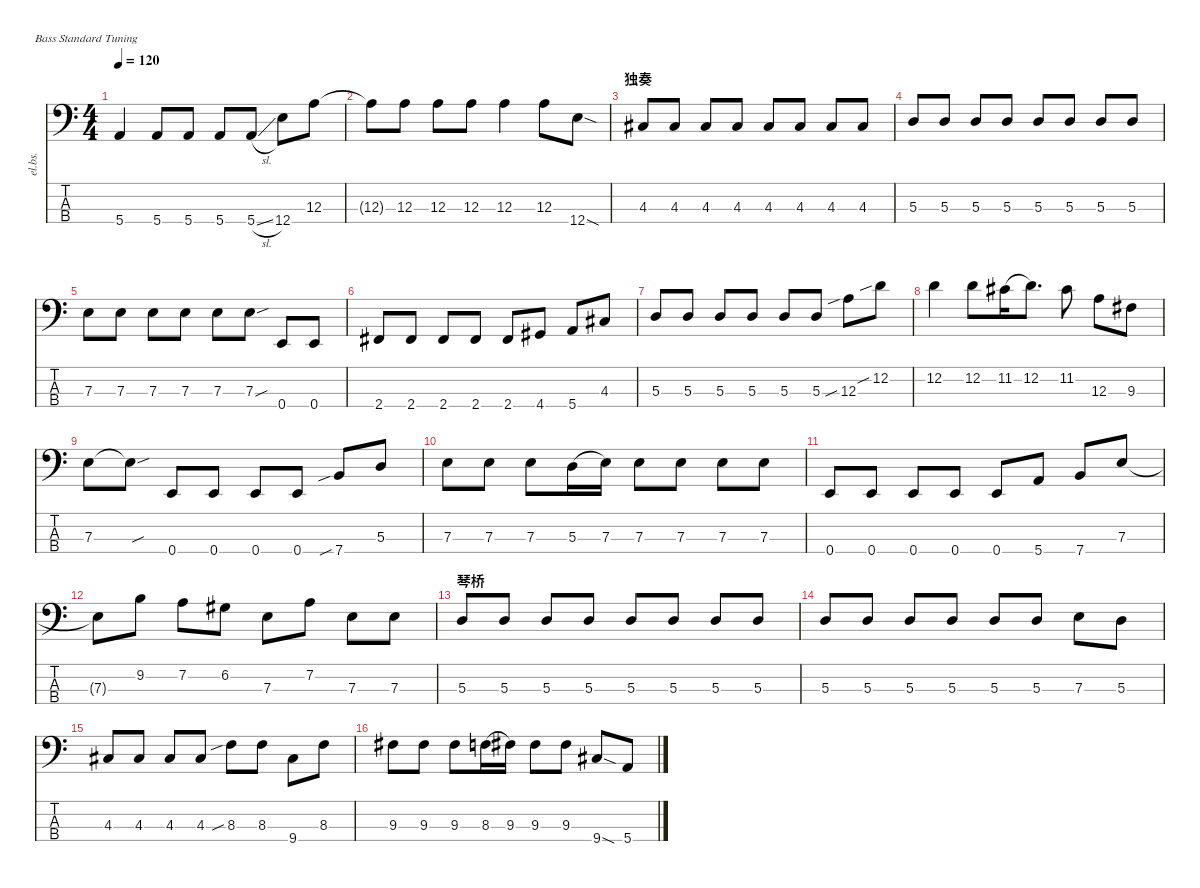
\defaultSystemsLayout 4
\hideDynamics
\bracketExtendMode nobrackets
\track ("Electric Bass" "el.bs.") {instrument electricbassfinger}
\staff {score tabs}
\tuning (G2 D2 A1 E1)
\ts (4 4)
\tempo 120
\clef f4
\ks c
5.4.4{dy mf beam Up} 5.4.8{beam Up} 5.4.8{beam Up} 5.4.8{beam Up} 5.4{sl}.8{beam Up} 12.4.8{beam Down} 12.3.8{beam Down} |
12.3{t}.8{beam Down} 12.3.8{beam Down} 12.3.8{beam Down} 12.3.8{beam Down} 12.3.4{beam Down} 12.3.8{beam Down} 12.4{sod}.8{beam Down} |
\section ("" "独奏")
4.3{acc #}.8{beam Up} 4.3{acc #}.8{beam Up} 4.3{acc #}.8{beam Up} 4.3{acc #}.8{beam Up} 4.3{acc #}.8{beam Up} 4.3{acc #}.8{beam Up} 4.3{acc #}.8{beam Up} 4.3{acc #}.8{beam Up} |
5.3.8{beam Up} 5.3.8{beam Up} 5.3.8{beam Up} 5.3.8{beam Up} 5.3.8{beam Up} 5.3.8{beam Up} 5.3.8{beam Up} 5.3.8{beam Up} |
7.3.8{beam Down} 7.3.8{beam Down} 7.3.8{beam Down} 7.3.8{beam Down} 7.3.8{beam Down} 7.3{sou}.8{beam Down} 0.4.8{beam Up} 0.4.8{beam Up} |
2.4{acc #}.8{beam Up} 2.4{acc #}.8{beam Up} 2.4{acc #}.8{beam Up} 2.4{acc #}.8{beam Up} 2.4{acc #}.8{beam Up} 4.4{acc #}.8{beam Up} 5.4.8{beam Up} 4.3{acc #}.8{beam Up} |
5.3.8{beam Up} 5.3.8{beam Up} 5.3.8{beam Up} 5.3.8{beam Up} 5.3.8{beam Up} 5.3.8{beam Up} 12.3{sib}.8{beam Down} 12.2{sib}.8{beam Down} |
12.2.4{beam Down} 12.2.8{beam Down} 11.2{acc #}.16{legatoorigin beam Down} 12.2.8{d beam Down} 11.2{acc #}.8{beam Down} 12.3.8{beam Down} 9.3{acc #}.8{beam Down} |
7.3.8{beam Down} 7.3{sou t}.8{beam Down} 0.4.8{beam Up} 0.4.8{beam Up} 0.4.8{beam Up} 0.4.8{beam Up} 7.4{sib}.8{beam Up} 5.3.8{beam Up} |
7.3.8{beam Down} 7.3.8{beam Down} 7.3.8{beam Down} 5.3.16{legatoorigin beam Down} 7.3.16{beam Down} 7.3.8{beam Down} 7.3.8{beam Down} 7.3.8{beam Down} 7.3.8{beam Down} |
0.4.8{beam Up} 0.4.8{beam Up} 0.4.8{beam Up} 0.4.8{beam Up} 0.4.8{beam Up} 5.4.8{beam Up} 7.4.8{beam Up} 7.3.8{beam Up} |
7.3{t}.8{beam Down} 9.2.8{beam Down} 7.2.8{beam Down} 6.2{acc #}.8{beam Down} 7.3.8{beam Down} 7.2.8{beam Down} 7.3.8{beam Down} 7.3.8{beam Down} |
\section ("" "琴桥")
5.3.8{beam Up} 5.3.8{beam Up} 5.3.8{beam Up} 5.3.8{beam Up} 5.3.8{beam Up} 5.3.8{beam Up} 5.3.8{beam Up} 5.3.8{beam Up} |
5.3.8{beam Up} 5.3.8{beam Up} 5.3.8{beam Up} 5.3.8{beam Up} 5.3.8{beam Up} 5.3.8{beam Up} 7.3.8{beam Down} 5.3.8{beam Down} |
4.3{acc #}.8{beam Up} 4.3{acc #}.8{beam Up} 4.3{acc #}.8{beam Up} 4.3{acc #}.8{beam Up} 8.3{sib}.8{beam Down} 8.3.8{beam Down} 9.4{acc #}.8{beam Down} 8.3.8{beam Down} |
9.3{acc #}.8{beam Down} 9.3{acc #}.8{beam Down} 9.3{acc #}.8{beam Down} 8.3.16{legatoorigin beam Down} 9.3{acc #}.16{beam Down} 9.3{acc #}.8{beam Down} 9.3{acc #}.8{beam Down} 9.4{sod acc #}.8{beam Up} 5.4.8{beam Up}
